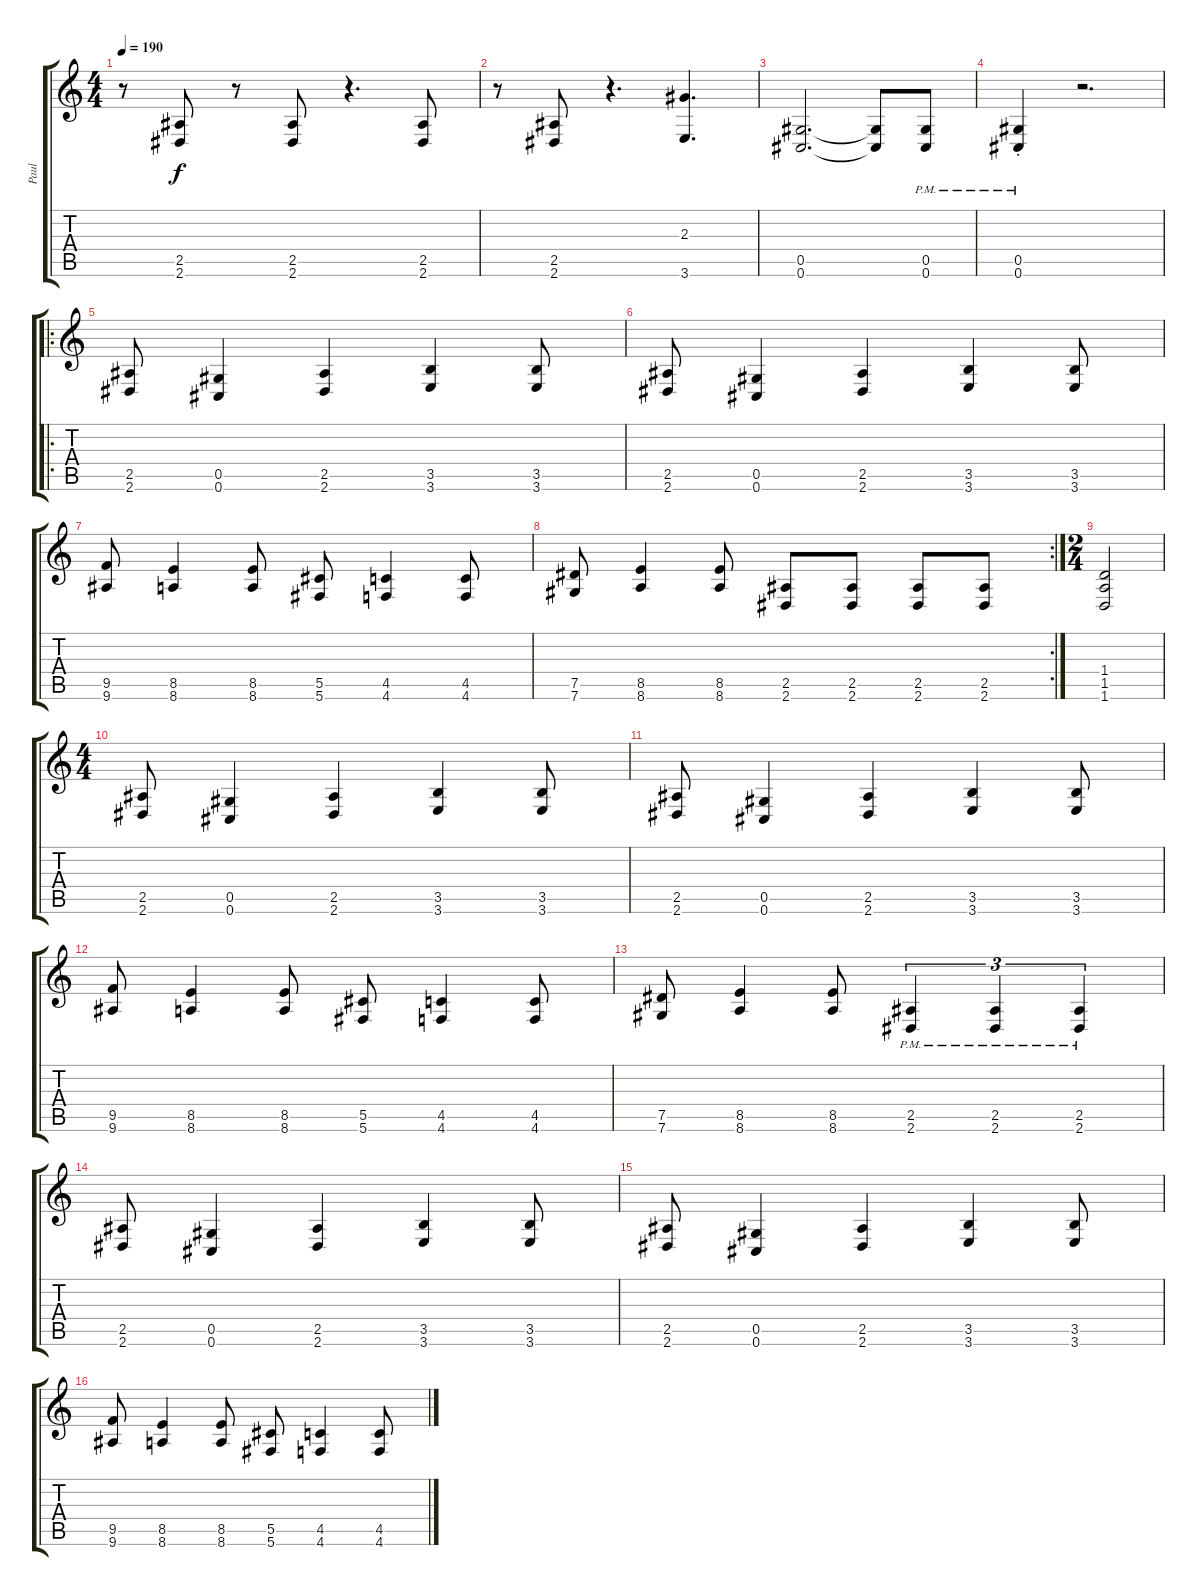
\track ("Paul" "Paul") {instrument distortionguitar}
\staff {score tabs}
\tuning (Eb4 Bb3 Gb3 Db3 Ab2 Db2) {hide}
\ts (4 4)
\tempo 190
\clef g2
\ks c
r.8{dy f} (2.5 2.6).8 r.8 (2.5 2.6).8 r.4{d} (2.5 2.6).8 |
r.8 (2.5 2.6).8 r.4{d} (2.3 3.6).4{d} |
(0.5 0.6).2{d} (0.5{t} 0.6{t}).8 (0.5{pm} 0.6{pm}).8 |
(0.5{pm st} 0.6{pm st}).4 r.2{d} |
\ro
(2.5 2.6).8 (0.5 0.6).4 (2.5 2.6).4 (3.5 3.6).4 (3.5 3.6).8 |
(2.5 2.6).8 (0.5 0.6).4 (2.5 2.6).4 (3.5 3.6).4 (3.5 3.6).8 |
(9.5 9.6).8 (8.5 8.6).4 (8.5 8.6).8 (5.5 5.6).8 (4.5 4.6).4 (4.5 4.6).8 |
\rc 2
(7.5 7.6).8 (8.5 8.6).4 (8.5 8.6).8 (2.5 2.6).8 (2.5 2.6).8 (2.5 2.6).8 (2.5 2.6).8 |
\ts (2 4)
(1.4 1.5 1.6).2 |
\ts (4 4)
(2.5 2.6).8 (0.5 0.6).4 (2.5 2.6).4 (3.5 3.6).4 (3.5 3.6).8 |
(2.5 2.6).8 (0.5 0.6).4 (2.5 2.6).4 (3.5 3.6).4 (3.5 3.6).8 |
(9.5 9.6).8 (8.5 8.6).4 (8.5 8.6).8 (5.5 5.6).8 (4.5 4.6).4 (4.5 4.6).8 |
(7.5 7.6).8 (8.5 8.6).4 (8.5 8.6).8 (2.5{pm} 2.6{pm}).4{tu (3 2)} (2.5{pm} 2.6{pm}).4{tu (3 2)} (2.5{pm} 2.6{pm}).4{tu (3 2)} |
(2.5 2.6).8 (0.5 0.6).4 (2.5 2.6).4 (3.5 3.6).4 (3.5 3.6).8 |
(2.5 2.6).8 (0.5 0.6).4 (2.5 2.6).4 (3.5 3.6).4 (3.5 3.6).8 |
(9.5 9.6).8 (8.5 8.6).4 (8.5 8.6).8 (5.5 5.6).8 (4.5 4.6).4 (4.5 4.6).8
